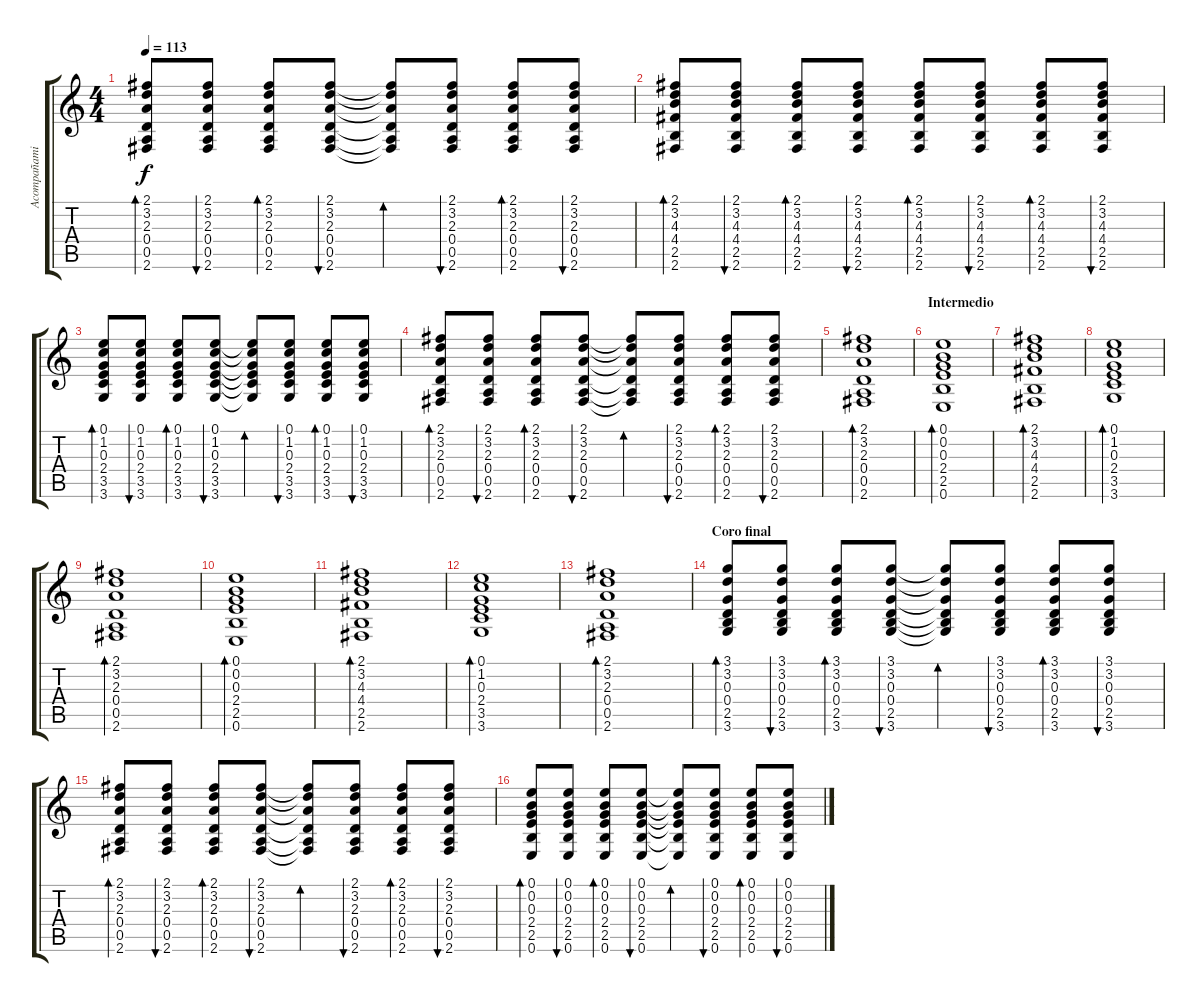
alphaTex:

\track ("Acompañamiento" "Acompañami") {instrument acousticguitarsteel}
\staff {score tabs}
\tuning (E4 B3 G3 D3 A2 E2) {hide}
\ts (4 4)
\tempo 113
\clef g2
\ks c
(2.1 3.2 2.3 0.4 0.5 2.6).8{bd 30 dy f} (2.1 3.2 2.3 0.4 0.5 2.6).8{bu 30} (2.1 3.2 2.3 0.4 0.5 2.6).8{bd 30} (2.1 3.2 2.3 0.4 0.5 2.6).8{bu 30} (2.1{t} 3.2{t} 2.3{t} 0.4{t} 0.5{t} 2.6{t}).8{bd 30} (2.1 3.2 2.3 0.4 0.5 2.6).8{bu 30} (2.1 3.2 2.3 0.4 0.5 2.6).8{bd 30} (2.1 3.2 2.3 0.4 0.5 2.6).8{bu 30} |
(2.1 3.2 4.3 4.4 2.5 2.6).8{bd 30} (2.1 3.2 4.3 4.4 2.5 2.6).8{bu 30} (2.1 3.2 4.3 4.4 2.5 2.6).8{bd 30} (2.1 3.2 4.3 4.4 2.5 2.6).8{bu 30} (2.1 3.2 4.3 4.4 2.5 2.6).8{bd 30} (2.1 3.2 4.3 4.4 2.5 2.6).8{bu 30} (2.1 3.2 4.3 4.4 2.5 2.6).8{bd 30} (2.1 3.2 4.3 4.4 2.5 2.6).8{bu 30} |
(0.1 1.2 0.3 2.4 3.5 3.6).8{bd 30} (0.1 1.2 0.3 2.4 3.5 3.6).8{bu 30} (0.1 1.2 0.3 2.4 3.5 3.6).8{bd 30} (0.1 1.2 0.3 2.4 3.5 3.6).8{bu 30} (0.1{t} 1.2{t} 0.3{t} 2.4{t} 3.5{t} 3.6{t}).8{bd 30} (0.1 1.2 0.3 2.4 3.5 3.6).8{bu 30} (0.1 1.2 0.3 2.4 3.5 3.6).8{bd 30} (0.1 1.2 0.3 2.4 3.5 3.6).8{bu 30} |
(2.1 3.2 2.3 0.4 0.5 2.6).8{bd 30} (2.1 3.2 2.3 0.4 0.5 2.6).8{bu 30} (2.1 3.2 2.3 0.4 0.5 2.6).8{bd 30} (2.1 3.2 2.3 0.4 0.5 2.6).8{bu 30} (2.1{t} 3.2{t} 2.3{t} 0.4{t} 0.5{t} 2.6{t}).8{bd 30} (2.1 3.2 2.3 0.4 0.5 2.6).8{bu 30} (2.1 3.2 2.3 0.4 0.5 2.6).8{bd 30} (2.1 3.2 2.3 0.4 0.5 2.6).8{bu 30} |
(2.1 3.2 2.3 0.4 0.5 2.6).1{bd 30} |
\section ("" "Intermedio")
(0.1 0.2 0.3 2.4 2.5 0.6).1{bd 30} |
(2.1 3.2 4.3 4.4 2.5 2.6).1{bd 30} |
(0.1 1.2 0.3 2.4 3.5 3.6).1{bd 30} |
(2.1 3.2 2.3 0.4 0.5 2.6).1{bd 30} |
(0.1 0.2 0.3 2.4 2.5 0.6).1{bd 30} |
(2.1 3.2 4.3 4.4 2.5 2.6).1{bd 30} |
(0.1 1.2 0.3 2.4 3.5 3.6).1{bd 30} |
(2.1 3.2 2.3 0.4 0.5 2.6).1{bd 30} |
\section ("" "Coro final")
(3.1 3.2 0.3 0.4 2.5 3.6).8{bd 30} (3.1 3.2 0.3 0.4 2.5 3.6).8{bu 30} (3.1 3.2 0.3 0.4 2.5 3.6).8{bd 30} (3.1 3.2 0.3 0.4 2.5 3.6).8{bu 30} (3.1{t} 3.2{t} 0.3{t} 0.4{t} 2.5{t} 3.6{t}).8{bd 30} (3.1 3.2 0.3 0.4 2.5 3.6).8{bu 30} (3.1 3.2 0.3 0.4 2.5 3.6).8{bd 30} (3.1 3.2 0.3 0.4 2.5 3.6).8{bu 30} |
(2.1 3.2 2.3 0.4 0.5 2.6).8{bd 30} (2.1 3.2 2.3 0.4 0.5 2.6).8{bu 30} (2.1 3.2 2.3 0.4 0.5 2.6).8{bd 30} (2.1 3.2 2.3 0.4 0.5 2.6).8{bu 30} (2.1{t} 3.2{t} 2.3{t} 0.4{t} 0.5{t} 2.6{t}).8{bd 30} (2.1 3.2 2.3 0.4 0.5 2.6).8{bu 30} (2.1 3.2 2.3 0.4 0.5 2.6).8{bd 30} (2.1 3.2 2.3 0.4 0.5 2.6).8{bu 30} |
(0.1 0.2 0.3 2.4 2.5 0.6).8{bd 30} (0.1 0.2 0.3 2.4 2.5 0.6).8{bu 30} (0.1 0.2 0.3 2.4 2.5 0.6).8{bd 30} (0.1 0.2 0.3 2.4 2.5 0.6).8{bu 30} (0.1{t} 0.2{t} 0.3{t} 2.4{t} 2.5{t} 0.6{t}).8{bd 30} (0.1 0.2 0.3 2.4 2.5 0.6).8{bu 30} (0.1 0.2 0.3 2.4 2.5 0.6).8{bd 30} (0.1 0.2 0.3 2.4 2.5 0.6).8{bu 30}
